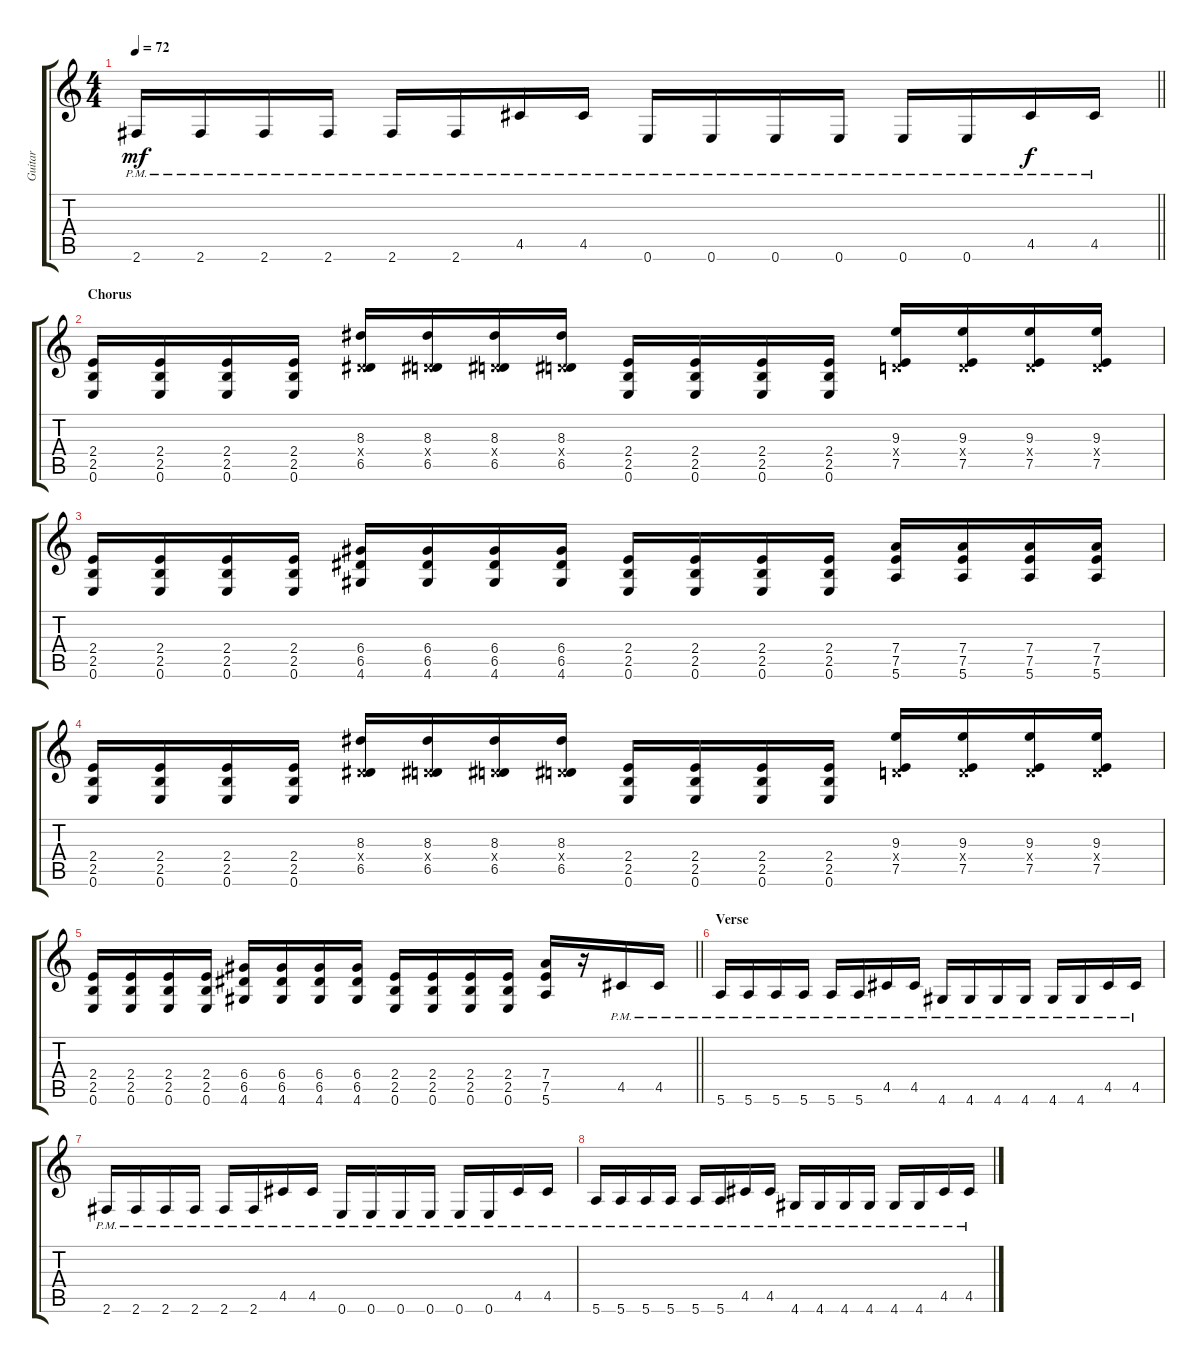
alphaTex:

\track ("Guitar" "Guitar") {instrument acousticguitarsteel}
\staff {score tabs}
\tuning (E4 B3 G3 D3 A2 E2) {hide}
\ts (4 4)
\tempo 72
\clef g2
\barLineRight lightlight
\ks c
2.6{pm}.16{dy mf} 2.6{pm}.16 2.6{pm}.16 2.6{pm}.16 2.6{pm}.16 2.6{pm}.16 4.5{pm}.16 4.5{pm}.16 0.6{pm}.16 0.6{pm}.16 0.6{pm}.16 0.6{pm}.16 0.6{pm}.16 0.6{pm}.16 4.5{pm}.16{dy f} 4.5{pm}.16 |
\section ("" "Chorus")
(2.4 2.5 0.6).16 (2.4 2.5 0.6).16 (2.4 2.5 0.6).16 (2.4 2.5 0.6).16 (8.3 0.4{x} 6.5).16 (8.3 0.4{x} 6.5).16 (8.3 0.4{x} 6.5).16 (8.3 0.4{x} 6.5).16 (2.4 2.5 0.6).16 (2.4 2.5 0.6).16 (2.4 2.5 0.6).16 (2.4 2.5 0.6).16 (9.3 0.4{x} 7.5).16 (9.3 0.4{x} 7.5).16 (9.3 0.4{x} 7.5).16 (9.3 0.4{x} 7.5).16 |
(2.4 2.5 0.6).16 (2.4 2.5 0.6).16 (2.4 2.5 0.6).16 (2.4 2.5 0.6).16 (6.4 6.5 4.6).16 (6.4 6.5 4.6).16 (6.4 6.5 4.6).16 (6.4 6.5 4.6).16 (2.4 2.5 0.6).16 (2.4 2.5 0.6).16 (2.4 2.5 0.6).16 (2.4 2.5 0.6).16 (7.4 7.5 5.6).16 (7.4 7.5 5.6).16 (7.4 7.5 5.6).16 (7.4 7.5 5.6).16 |
(2.4 2.5 0.6).16 (2.4 2.5 0.6).16 (2.4 2.5 0.6).16 (2.4 2.5 0.6).16 (8.3 0.4{x} 6.5).16 (8.3 0.4{x} 6.5).16 (8.3 0.4{x} 6.5).16 (8.3 0.4{x} 6.5).16 (2.4 2.5 0.6).16 (2.4 2.5 0.6).16 (2.4 2.5 0.6).16 (2.4 2.5 0.6).16 (9.3 0.4{x} 7.5).16 (9.3 0.4{x} 7.5).16 (9.3 0.4{x} 7.5).16 (9.3 0.4{x} 7.5).16 |
\barLineRight lightlight
(2.4 2.5 0.6).16 (2.4 2.5 0.6).16 (2.4 2.5 0.6).16 (2.4 2.5 0.6).16 (6.4 6.5 4.6).16 (6.4 6.5 4.6).16 (6.4 6.5 4.6).16 (6.4 6.5 4.6).16 (2.4 2.5 0.6).16 (2.4 2.5 0.6).16 (2.4 2.5 0.6).16 (2.4 2.5 0.6).16 (7.4 7.5 5.6).16 r.16 4.5{pm}.16 4.5{pm}.16 |
\section ("" "Verse")
5.6{pm}.16 5.6{pm}.16 5.6{pm}.16 5.6{pm}.16 5.6{pm}.16 5.6{pm}.16 4.5{pm}.16 4.5{pm}.16 4.6{pm}.16 4.6{pm}.16 4.6{pm}.16 4.6{pm}.16 4.6{pm}.16 4.6{pm}.16 4.5{pm}.16 4.5{pm}.16 |
2.6{pm}.16 2.6{pm}.16 2.6{pm}.16 2.6{pm}.16 2.6{pm}.16 2.6{pm}.16 4.5{pm}.16 4.5{pm}.16 0.6{pm}.16 0.6{pm}.16 0.6{pm}.16 0.6{pm}.16 0.6{pm}.16 0.6{pm}.16 4.5{pm}.16 4.5{pm}.16 |
5.6{pm}.16 5.6{pm}.16 5.6{pm}.16 5.6{pm}.16 5.6{pm}.16 5.6{pm}.16 4.5{pm}.16 4.5{pm}.16 4.6{pm}.16 4.6{pm}.16 4.6{pm}.16 4.6{pm}.16 4.6{pm}.16 4.6{pm}.16 4.5{pm}.16 4.5{pm}.16
